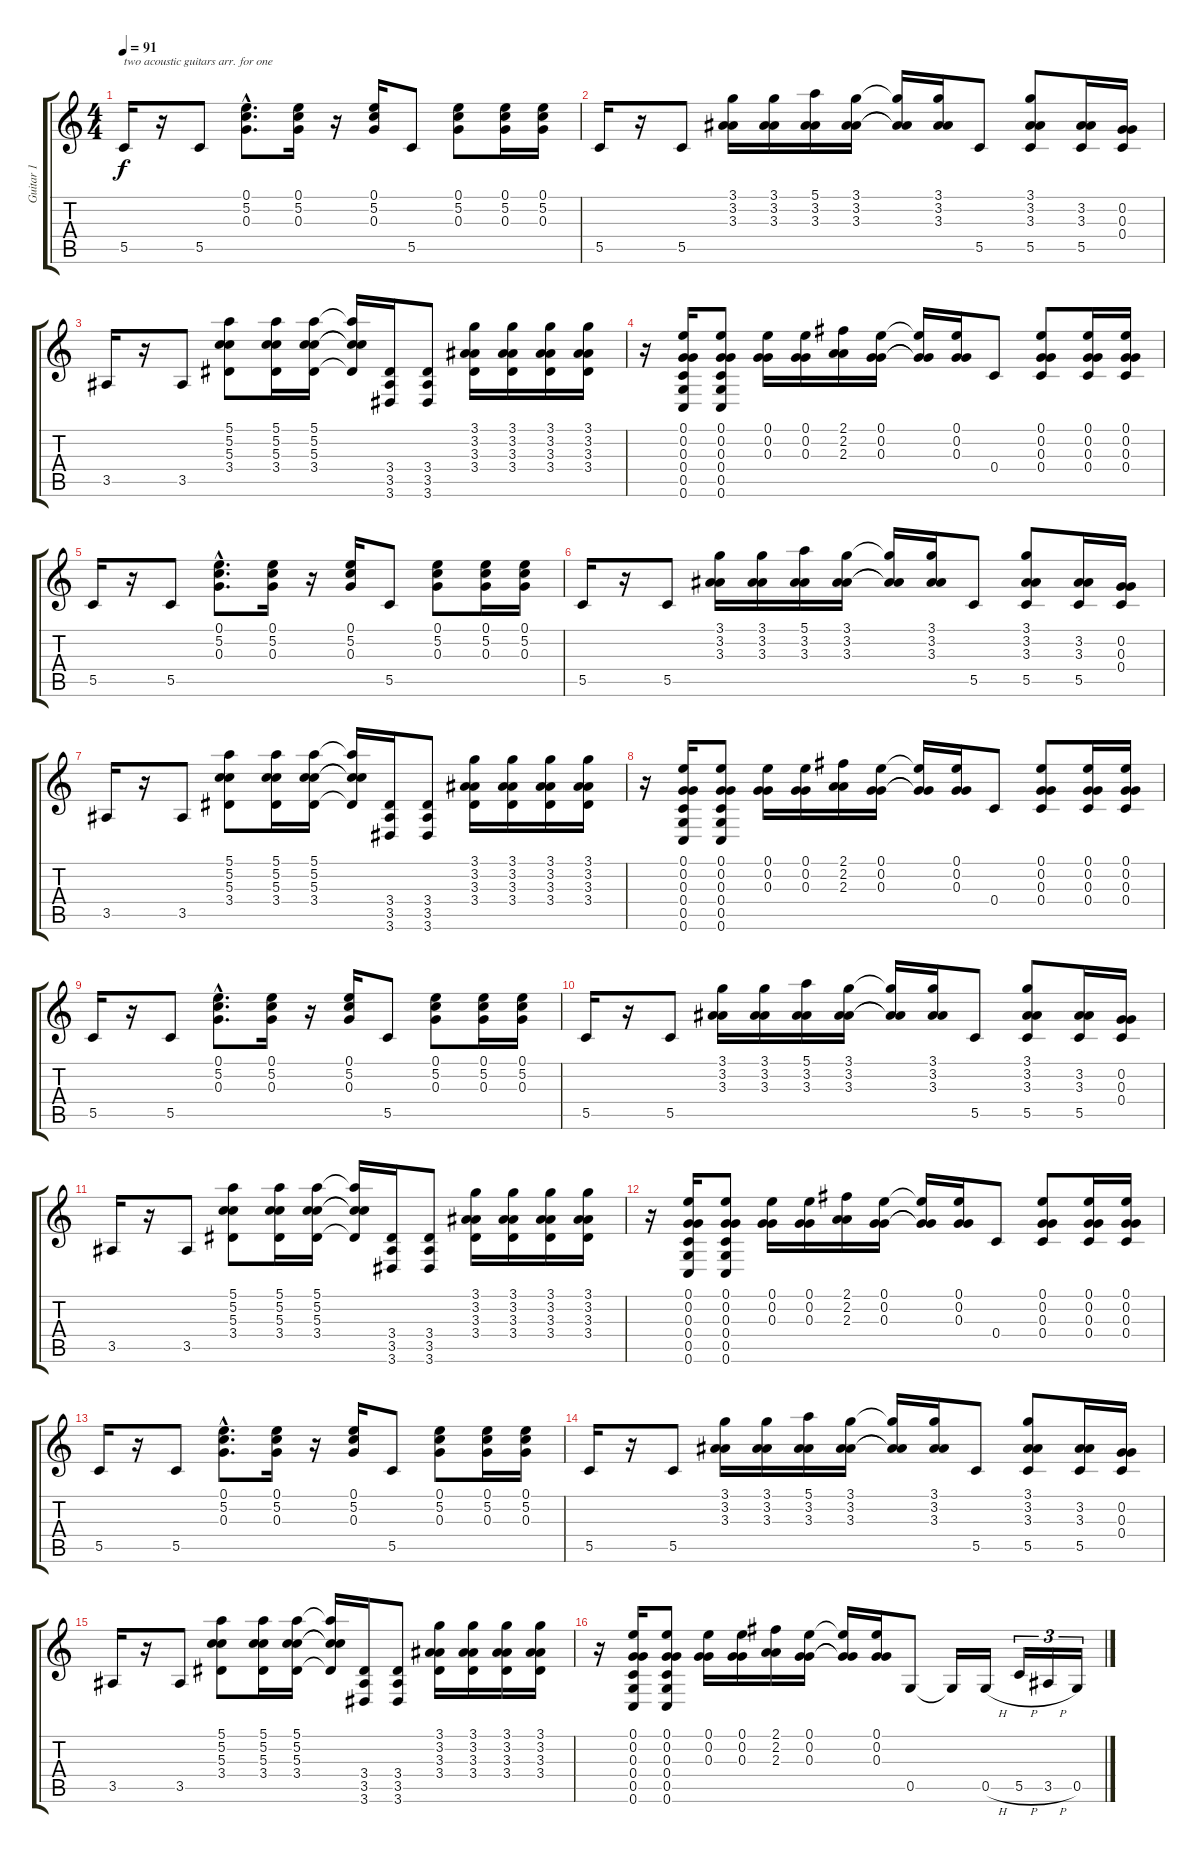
\track ("Guitar 1" "Guitar 1") {instrument acousticguitarsteel}
\staff {score tabs}
\tuning (E4 G3 G3 C3 G2 C2) {hide}
\ts (4 4)
\tempo 91
\clef g2
\ks c
5.5.16{txt "two acoustic guitars arr. for one" dy f instrument acousticguitarsteel} r.16 5.5.8 (0.1{hac} 5.2{hac} 0.3{hac}).8{d} (0.1 5.2 0.3).16 r.16 (0.1 5.2 0.3).16 5.5.8 (0.1 5.2 0.3).8 (0.1 5.2 0.3).16 (0.1 5.2 0.3).16 |
5.5.16 r.16 5.5.8 (3.1 3.2 3.3).16 (3.1 3.2 3.3).16 (5.1 3.2 3.3).16 (3.1 3.2 3.3).16 (3.1{t} 3.2{t} 3.3{t}).16 (3.1 3.2 3.3).16 5.5.8 (3.1 3.2 3.3 5.5).8 (3.2 3.3 5.5).16 (0.2 0.3 0.4).16 |
3.5.16 r.16 3.5.8 (5.1 5.2 5.3 3.4).8 (5.1 5.2 5.3 3.4).16 (5.1 5.2 5.3 3.4).16 (5.1{t} 5.2{t} 5.3{t} 3.4{t}).16 (3.4 3.5 3.6).16 (3.4 3.5 3.6).8 (3.1 3.2 3.3 3.4).16 (3.1 3.2 3.3 3.4).16 (3.1 3.2 3.3 3.4).16 (3.1 3.2 3.3 3.4).16 |
r.16 (0.1 0.2 0.3 0.4 0.5 0.6).16 (0.1 0.2 0.3 0.4 0.5 0.6).8 (0.1 0.2 0.3).16 (0.1 0.2 0.3).16 (2.1 2.2 2.3).16 (0.1 0.2 0.3).16 (0.1{t} 0.2{t} 0.3{t}).16 (0.1 0.2 0.3).16 0.4.8 (0.1 0.2 0.3 0.4).8 (0.1 0.2 0.3 0.4).16 (0.1 0.2 0.3 0.4).16 |
5.5.16 r.16 5.5.8 (0.1{hac} 5.2{hac} 0.3{hac}).8{d} (0.1 5.2 0.3).16 r.16 (0.1 5.2 0.3).16 5.5.8 (0.1 5.2 0.3).8 (0.1 5.2 0.3).16 (0.1 5.2 0.3).16 |
5.5.16 r.16 5.5.8 (3.1 3.2 3.3).16 (3.1 3.2 3.3).16 (5.1 3.2 3.3).16 (3.1 3.2 3.3).16 (3.1{t} 3.2{t} 3.3{t}).16 (3.1 3.2 3.3).16 5.5.8 (3.1 3.2 3.3 5.5).8 (3.2 3.3 5.5).16 (0.2 0.3 0.4).16 |
3.5.16 r.16 3.5.8 (5.1 5.2 5.3 3.4).8 (5.1 5.2 5.3 3.4).16 (5.1 5.2 5.3 3.4).16 (5.1{t} 5.2{t} 5.3{t} 3.4{t}).16 (3.4 3.5 3.6).16 (3.4 3.5 3.6).8 (3.1 3.2 3.3 3.4).16 (3.1 3.2 3.3 3.4).16 (3.1 3.2 3.3 3.4).16 (3.1 3.2 3.3 3.4).16 |
r.16 (0.1 0.2 0.3 0.4 0.5 0.6).16 (0.1 0.2 0.3 0.4 0.5 0.6).8 (0.1 0.2 0.3).16 (0.1 0.2 0.3).16 (2.1 2.2 2.3).16 (0.1 0.2 0.3).16 (0.1{t} 0.2{t} 0.3{t}).16 (0.1 0.2 0.3).16 0.4.8 (0.1 0.2 0.3 0.4).8 (0.1 0.2 0.3 0.4).16 (0.1 0.2 0.3 0.4).16 |
5.5.16 r.16 5.5.8 (0.1{hac} 5.2{hac} 0.3{hac}).8{d} (0.1 5.2 0.3).16 r.16 (0.1 5.2 0.3).16 5.5.8 (0.1 5.2 0.3).8 (0.1 5.2 0.3).16 (0.1 5.2 0.3).16 |
5.5.16 r.16 5.5.8 (3.1 3.2 3.3).16 (3.1 3.2 3.3).16 (5.1 3.2 3.3).16 (3.1 3.2 3.3).16 (3.1{t} 3.2{t} 3.3{t}).16 (3.1 3.2 3.3).16 5.5.8 (3.1 3.2 3.3 5.5).8 (3.2 3.3 5.5).16 (0.2 0.3 0.4).16 |
3.5.16 r.16 3.5.8 (5.1 5.2 5.3 3.4).8 (5.1 5.2 5.3 3.4).16 (5.1 5.2 5.3 3.4).16 (5.1{t} 5.2{t} 5.3{t} 3.4{t}).16 (3.4 3.5 3.6).16 (3.4 3.5 3.6).8 (3.1 3.2 3.3 3.4).16 (3.1 3.2 3.3 3.4).16 (3.1 3.2 3.3 3.4).16 (3.1 3.2 3.3 3.4).16 |
r.16 (0.1 0.2 0.3 0.4 0.5 0.6).16 (0.1 0.2 0.3 0.4 0.5 0.6).8 (0.1 0.2 0.3).16 (0.1 0.2 0.3).16 (2.1 2.2 2.3).16 (0.1 0.2 0.3).16 (0.1{t} 0.2{t} 0.3{t}).16 (0.1 0.2 0.3).16 0.4.8 (0.1 0.2 0.3 0.4).8 (0.1 0.2 0.3 0.4).16 (0.1 0.2 0.3 0.4).16 |
5.5.16 r.16 5.5.8 (0.1{hac} 5.2{hac} 0.3{hac}).8{d} (0.1 5.2 0.3).16 r.16 (0.1 5.2 0.3).16 5.5.8 (0.1 5.2 0.3).8 (0.1 5.2 0.3).16 (0.1 5.2 0.3).16 |
5.5.16 r.16 5.5.8 (3.1 3.2 3.3).16 (3.1 3.2 3.3).16 (5.1 3.2 3.3).16 (3.1 3.2 3.3).16 (3.1{t} 3.2{t} 3.3{t}).16 (3.1 3.2 3.3).16 5.5.8 (3.1 3.2 3.3 5.5).8 (3.2 3.3 5.5).16 (0.2 0.3 0.4).16 |
3.5.16 r.16 3.5.8 (5.1 5.2 5.3 3.4).8 (5.1 5.2 5.3 3.4).16 (5.1 5.2 5.3 3.4).16 (5.1{t} 5.2{t} 5.3{t} 3.4{t}).16 (3.4 3.5 3.6).16 (3.4 3.5 3.6).8 (3.1 3.2 3.3 3.4).16 (3.1 3.2 3.3 3.4).16 (3.1 3.2 3.3 3.4).16 (3.1 3.2 3.3 3.4).16 |
r.16 (0.1 0.2 0.3 0.4 0.5 0.6).16 (0.1 0.2 0.3 0.4 0.5 0.6).8 (0.1 0.2 0.3).16 (0.1 0.2 0.3).16 (2.1 2.2 2.3).16 (0.1 0.2 0.3).16 (0.1{t} 0.2{t} 0.3{t}).16 (0.1 0.2 0.3).16 0.5.8 0.5{t}.16 0.5{h}.16 5.5{h}.16{tu (3 2)} 3.5{h}.16{tu (3 2)} 0.5.16{tu (3 2)}
